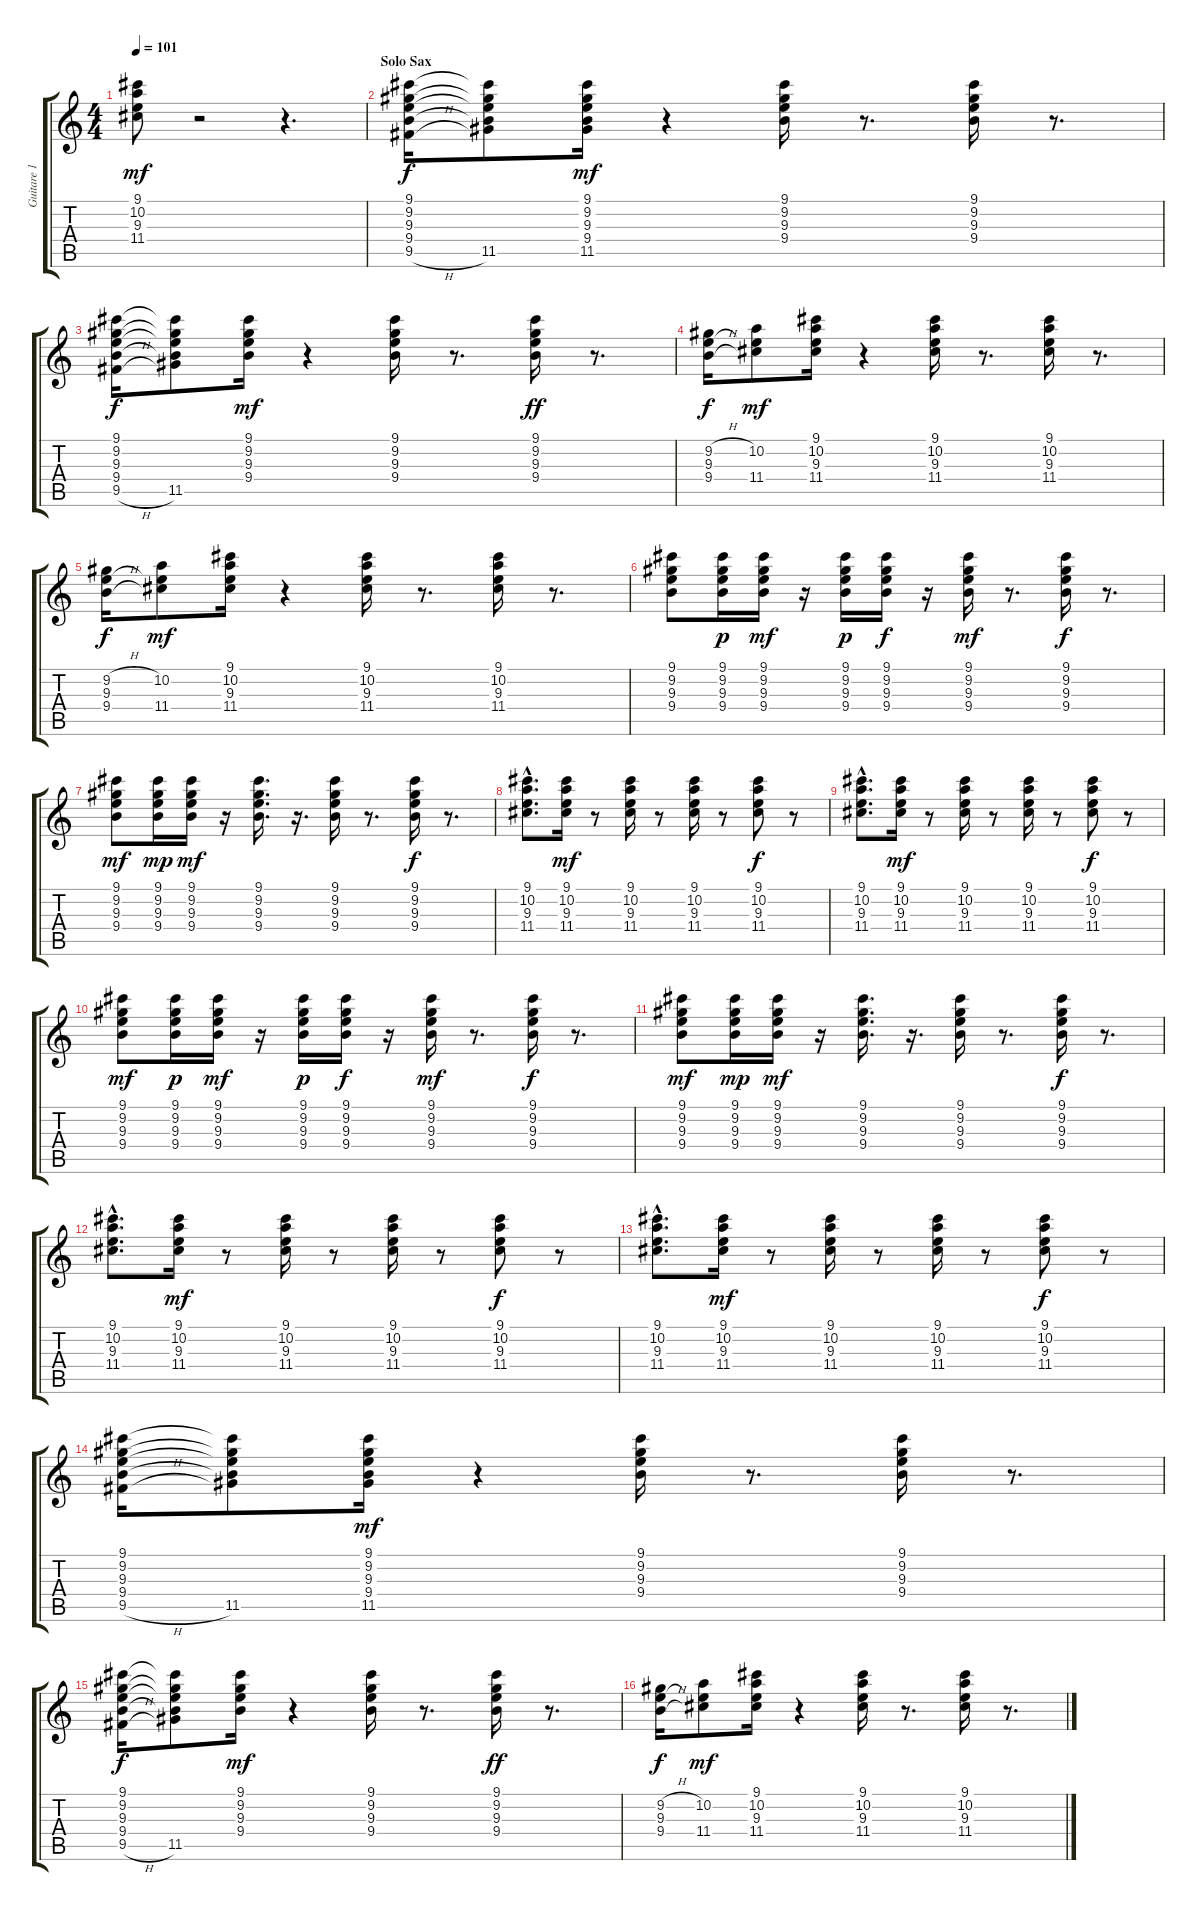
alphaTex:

\track ("Guitare 1" "Guitare 1") {instrument electricguitarmuted}
\staff {score tabs}
\tuning (E4 B3 G3 D3 A2 E2) {hide}
\ts (4 4)
\tempo 101
\clef g2
\ks c
(9.1 10.2 9.3 11.4).8{dy mf} r.2 r.4{d} |
\section ("" "Solo Sax")
(9.1 9.2 9.3 9.4 9.5{h}).16{dy f} (9.1{t} 9.2{t} 9.3{t} 9.4{t} 11.5).8 (9.1 9.2 9.3 9.4 11.5).16{dy mf} r.4 (9.1 9.2 9.3 9.4).16 r.8{d} (9.1 9.2 9.3 9.4).16 r.8{d} |
(9.1 9.2 9.3 9.4 9.5{h}).16{dy f} (9.1{t} 9.2{t} 9.3{t} 9.4{t} 11.5).8 (9.1 9.2 9.3 9.4).16{dy mf} r.4 (9.1 9.2 9.3 9.4).16 r.8{d} (9.1 9.2 9.3 9.4).16{dy ff} r.8{d} |
(9.2{h} 9.3 9.4{h}).16{dy f} (10.2 9.3{t} 11.4).8{dy mf} (9.1 10.2 9.3 11.4).16 r.4 (9.1 10.2 9.3 11.4).16 r.8{d} (9.1 10.2 9.3 11.4).16 r.8{d} |
(9.2{h} 9.3 9.4{h}).16{dy f} (10.2 9.3{t} 11.4).8{dy mf} (9.1 10.2 9.3 11.4).16 r.4 (9.1 10.2 9.3 11.4).16 r.8{d} (9.1 10.2 9.3 11.4).16 r.8{d} |
(9.1 9.2 9.3 9.4).8 (9.1 9.2 9.3 9.4).16{dy p} (9.1 9.2 9.3 9.4).16{dy mf} r.16 (9.1 9.2 9.3 9.4).16{dy p} (9.1 9.2 9.3 9.4).16{dy f} r.16 (9.1 9.2 9.3 9.4).16{dy mf} r.8{d} (9.1 9.2 9.3 9.4).16{dy f} r.8{d} |
(9.1 9.2 9.3 9.4).8{dy mf} (9.1 9.2 9.3 9.4).16{dy mp} (9.1 9.2 9.3 9.4).16{dy mf} r.16 (9.1 9.2 9.3 9.4).16{d} r.16{d} (9.1 9.2 9.3 9.4).16 r.8{d} (9.1 9.2 9.3 9.4).16{dy f} r.8{d} |
(9.1{hac} 10.2{hac} 9.3{hac} 11.4{hac}).8{d} (9.1 10.2 9.3 11.4).16{dy mf} r.8 (9.1 10.2 9.3 11.4).16 r.8 (9.1 10.2 9.3 11.4).16 r.8 (9.1 10.2 9.3 11.4).8{dy f} r.8 |
(9.1{hac} 10.2{hac} 9.3{hac} 11.4{hac}).8{d} (9.1 10.2 9.3 11.4).16{dy mf} r.8 (9.1 10.2 9.3 11.4).16 r.8 (9.1 10.2 9.3 11.4).16 r.8 (9.1 10.2 9.3 11.4).8{dy f} r.8 |
(9.1 9.2 9.3 9.4).8{dy mf} (9.1 9.2 9.3 9.4).16{dy p} (9.1 9.2 9.3 9.4).16{dy mf} r.16 (9.1 9.2 9.3 9.4).16{dy p} (9.1 9.2 9.3 9.4).16{dy f} r.16 (9.1 9.2 9.3 9.4).16{dy mf} r.8{d} (9.1 9.2 9.3 9.4).16{dy f} r.8{d} |
(9.1 9.2 9.3 9.4).8{dy mf} (9.1 9.2 9.3 9.4).16{dy mp} (9.1 9.2 9.3 9.4).16{dy mf} r.16 (9.1 9.2 9.3 9.4).16{d} r.16{d} (9.1 9.2 9.3 9.4).16 r.8{d} (9.1 9.2 9.3 9.4).16{dy f} r.8{d} |
(9.1{hac} 10.2{hac} 9.3{hac} 11.4{hac}).8{d} (9.1 10.2 9.3 11.4).16{dy mf} r.8 (9.1 10.2 9.3 11.4).16 r.8 (9.1 10.2 9.3 11.4).16 r.8 (9.1 10.2 9.3 11.4).8{dy f} r.8 |
(9.1{hac} 10.2{hac} 9.3{hac} 11.4{hac}).8{d} (9.1 10.2 9.3 11.4).16{dy mf} r.8 (9.1 10.2 9.3 11.4).16 r.8 (9.1 10.2 9.3 11.4).16 r.8 (9.1 10.2 9.3 11.4).8{dy f} r.8 |
(9.1 9.2 9.3 9.4 9.5{h}).16 (9.1{t} 9.2{t} 9.3{t} 9.4{t} 11.5).8 (9.1 9.2 9.3 9.4 11.5).16{dy mf} r.4 (9.1 9.2 9.3 9.4).16 r.8{d} (9.1 9.2 9.3 9.4).16 r.8{d} |
(9.1 9.2 9.3 9.4 9.5{h}).16{dy f} (9.1{t} 9.2{t} 9.3{t} 9.4{t} 11.5).8 (9.1 9.2 9.3 9.4).16{dy mf} r.4 (9.1 9.2 9.3 9.4).16 r.8{d} (9.1 9.2 9.3 9.4).16{dy ff} r.8{d} |
(9.2{h} 9.3 9.4{h}).16{dy f} (10.2 9.3{t} 11.4).8{dy mf} (9.1 10.2 9.3 11.4).16 r.4 (9.1 10.2 9.3 11.4).16 r.8{d} (9.1 10.2 9.3 11.4).16 r.8{d}
